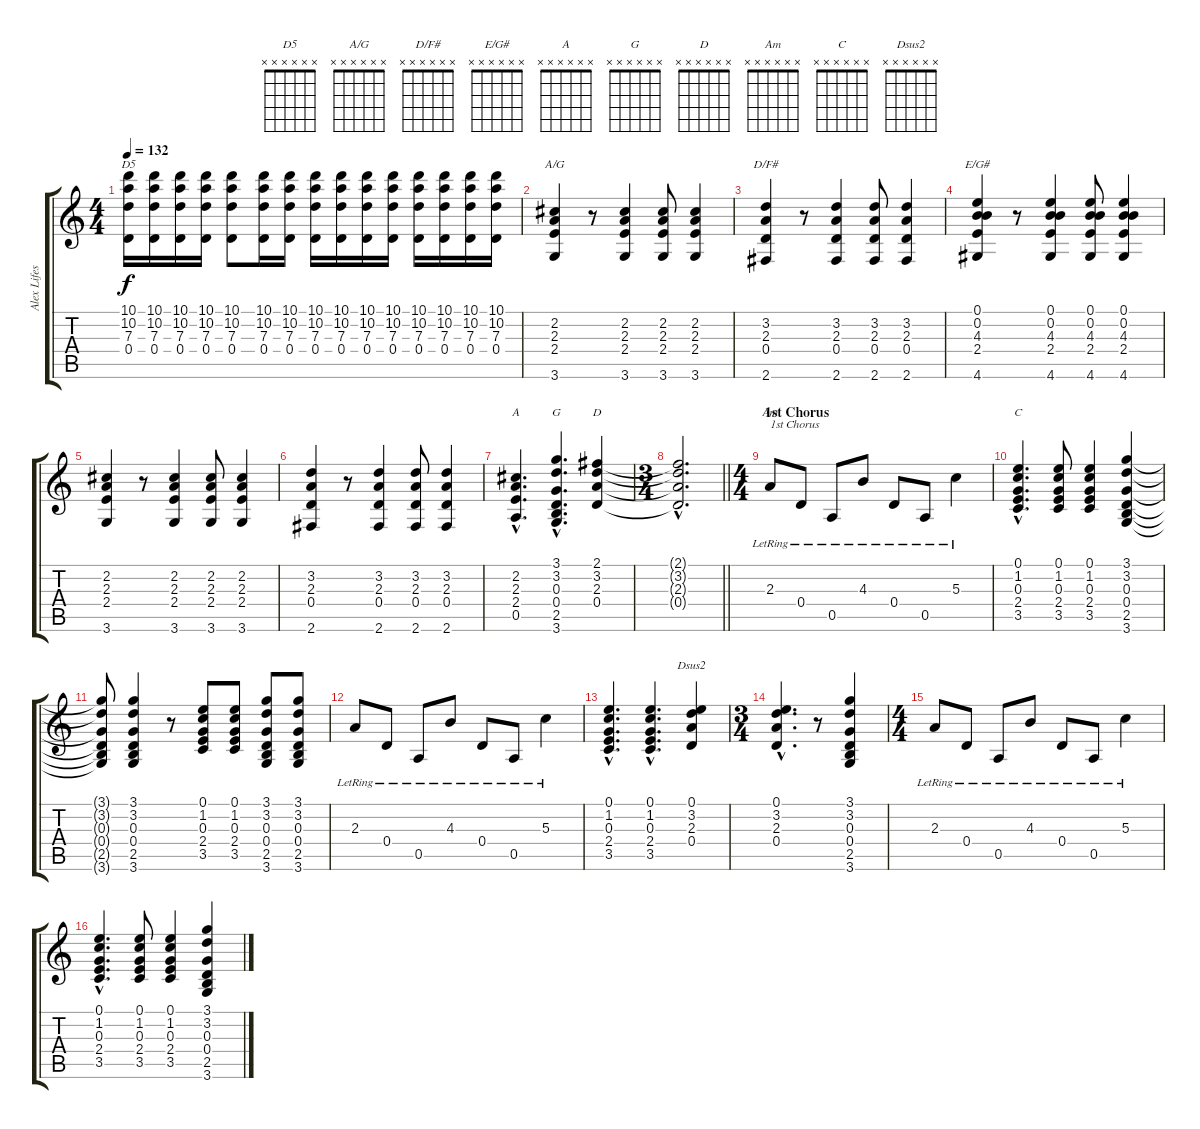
\track ("Alex Lifeson 1" "Alex Lifes") {instrument overdrivenguitar}
\staff {score tabs}
\tuning (E4 B3 G3 D3 A2 E2) {hide}
\chord ("D5" x x x x x x) {firstfret 0}
\chord ("A/G" x x x x x x) {firstfret 0}
\chord ("D/F#" x x x x x x) {firstfret 0}
\chord ("E/G#" x x x x x x) {firstfret 0}
\chord ("A" x x x x x x) {firstfret 0}
\chord ("G" x x x x x x) {firstfret 0}
\chord ("D" x x x x x x) {firstfret 0}
\chord ("Am" x x x x x x) {firstfret 0}
\chord ("C" x x x x x x) {firstfret 0}
\chord ("Dsus2" x x x x x x) {firstfret 0}
\ts (4 4)
\tempo 132
\clef g2
\ks c
(10.1 10.2 7.3 0.4).16{ch "D5" dy f} (10.1 10.2 7.3 0.4).16 (10.1 10.2 7.3 0.4).16 (10.1 10.2 7.3 0.4).16 (10.1 10.2 7.3 0.4).8 (10.1 10.2 7.3 0.4).16 (10.1 10.2 7.3 0.4).16 (10.1 10.2 7.3 0.4).16 (10.1 10.2 7.3 0.4).16 (10.1 10.2 7.3 0.4).16 (10.1 10.2 7.3 0.4).16 (10.1 10.2 7.3 0.4).16 (10.1 10.2 7.3 0.4).16 (10.1 10.2 7.3 0.4).16 (10.1 10.2 7.3 0.4).16 |
(2.2 2.3 2.4 3.6).4{ch "A/G"} r.8 (2.2 2.3 2.4 3.6).4 (2.2 2.3 2.4 3.6).8 (2.2 2.3 2.4 3.6).4 |
(3.2 2.3 0.4 2.6).4{ch "D/F#"} r.8 (3.2 2.3 0.4 2.6).4 (3.2 2.3 0.4 2.6).8 (3.2 2.3 0.4 2.6).4 |
(0.1 0.2 4.3 2.4 4.6).4{ch "E/G#"} r.8 (0.1 0.2 4.3 2.4 4.6).4 (0.1 0.2 4.3 2.4 4.6).8 (0.1 0.2 4.3 2.4 4.6).4 |
(2.2 2.3 2.4 3.6).4 r.8 (2.2 2.3 2.4 3.6).4 (2.2 2.3 2.4 3.6).8 (2.2 2.3 2.4 3.6).4 |
(3.2 2.3 0.4 2.6).4 r.8 (3.2 2.3 0.4 2.6).4 (3.2 2.3 0.4 2.6).8 (3.2 2.3 0.4 2.6).4 |
(2.2{hac} 2.3{hac} 2.4{hac} 0.5{hac}).4{d ch "A"} (3.1{hac} 3.2{hac} 0.3{hac} 0.4{hac} 2.5{hac} 3.6{hac}).4{d ch "G"} (2.1 3.2 2.3 0.4).4{ch "D"} |
\ts (3 4)
\barLineRight lightlight
(2.1{hac t} 3.2{hac t} 2.3{hac t} 0.4{hac t}).2{d} |
\ts (4 4)
\section ("" "1st Chorus")
2.3{lr}.8{ch "Am" txt "1st Chorus" instrument acousticguitarsteel} 0.4{lr}.8 0.5{lr}.8 4.3{lr}.8 0.4{lr}.8 0.5{lr}.8 5.3{lr}.4 |
(0.1{hac} 1.2{hac} 0.3{hac} 2.4{hac} 3.5{hac}).4{d ch "C"} (0.1 1.2 0.3 2.4 3.5).8 (0.1 1.2 0.3 2.4 3.5).4 (3.1 3.2 0.3 0.4 2.5 3.6).4 |
(3.1{t} 3.2{t} 0.3{t} 0.4{t} 2.5{t} 3.6{t}).8 (3.1 3.2 0.3 0.4 2.5 3.6).4 r.8 (0.1 1.2 0.3 2.4 3.5).8 (0.1 1.2 0.3 2.4 3.5).8 (3.1 3.2 0.3 0.4 2.5 3.6).8 (3.1 3.2 0.3 0.4 2.5 3.6).8 |
2.3{lr}.8 0.4{lr}.8 0.5{lr}.8 4.3{lr}.8 0.4{lr}.8 0.5{lr}.8 5.3{lr}.4 |
(0.1{hac} 1.2{hac} 0.3{hac} 2.4{hac} 3.5{hac}).4{d} (0.1{hac} 1.2{hac} 0.3{hac} 2.4{hac} 3.5{hac}).4{d} (0.1 3.2 2.3 0.4).4{ch "Dsus2"} |
\ts (3 4)
(0.1{hac} 3.2{hac} 2.3{hac} 0.4{hac}).4{d} r.8 (3.1 3.2 0.3 0.4 2.5 3.6).4 |
\ts (4 4)
2.3{lr}.8 0.4{lr}.8 0.5{lr}.8 4.3{lr}.8 0.4{lr}.8 0.5{lr}.8 5.3{lr}.4 |
(0.1{hac} 1.2{hac} 0.3{hac} 2.4{hac} 3.5{hac}).4{d} (0.1 1.2 0.3 2.4 3.5).8 (0.1 1.2 0.3 2.4 3.5).4 (3.1 3.2 0.3 0.4 2.5 3.6).4
